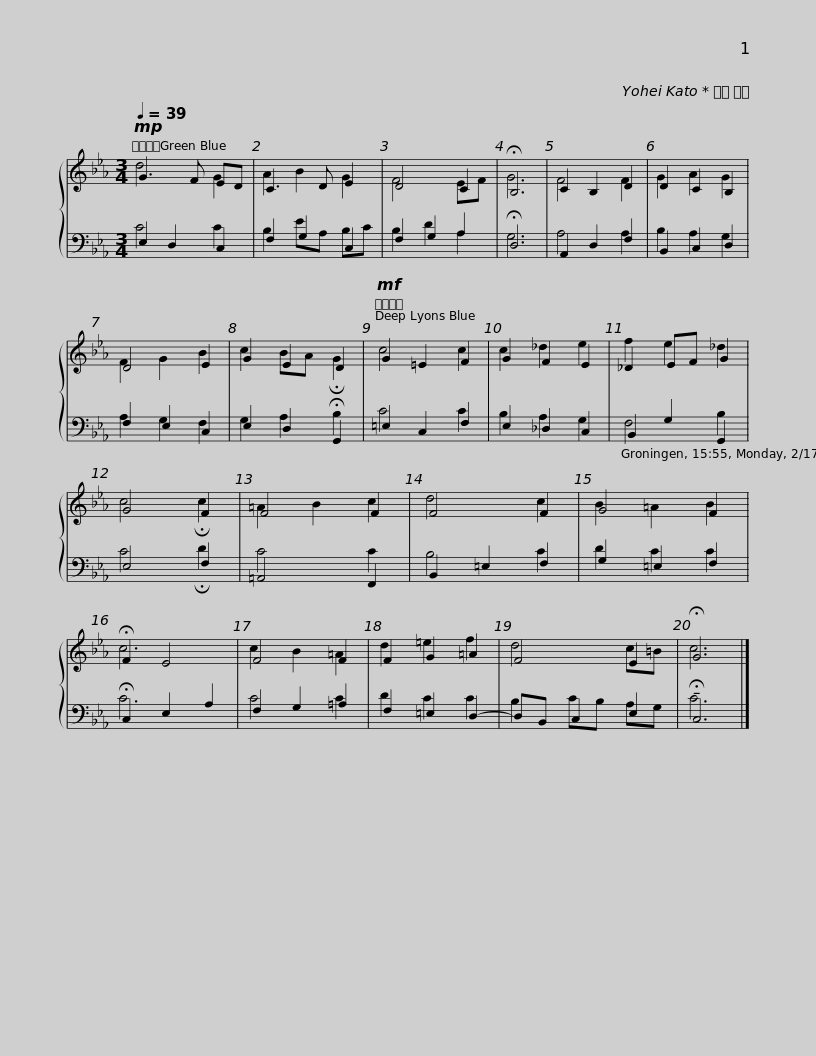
X:1
%%score { ( 1 2 ) | ( 3 4 ) }
L:1/8
Q:1/4=39
M:3/4
I:linebreak $
K:Eb
V:1 treble
V:2 treble
V:3 bass
V:4 bass
V:1
!mp! G3 F ED | C3 D E2 | D4 C2 | !fermata!B,6 | C2 B,2 D2 | %5
 D2 C2 B,2 | D4 E2 | G2 E2 D2 |!mf! G2 =E2 F2 | G2 F2 E2 |$ %10
 _D2 EF G2 | G4 F2 | F4 F2 | F4 F2 | G4 F2 | %15
 !fermata!F2 E4 | F4 F2 | F2 G2 =A2 | F4 E2 | !fermata!G6 |] %20
V:2
 d4 G2 | A2 B2 G2 | F4 EF | G6 | F4 F2 | %5
 G2 A2 G2 | F2 G2 B2 | c2 BA !fermata!G2 | c4 c2 | c2 _d2 e2 |$ %10
 f2 e2 _d2 | c4 !fermata!c2 | =A2 B2 c2 | d4 c2 | B2 =A2 B2 | %15
 c6 | c2 B2 =A2 | d2 =e2 f2 | d4 c=B | c6 |] %20
V:3
 E,2 D,2 C,2 | F,2 G,2 C,2 | F,2 G,2 A,2 | !fermata!D,6 | A,,2 D,2 F,2 | %5
 B,,2 C,2 D,2 | F,2 E,2 C,2 | E,2 D,2 !fermata!G,,2 | =E,2 C,2 F,2 | E,2 _D,2 C,2 |$ %10
 B,,2 G,2 G,,2 | E,4 F,2 | =A,,4 F,,2 | B,,2 =E,2 F,2 | G,2 =E,2 F,2 | %15
 !fermata!C,2 E,2 A,2 | F,2 G,2 =A,2 | F,2 =E,2 D,2- | D,B,, C,2 E,2 | !tenuto!!fermata!C,6 |] %20
V:4
 C4 C2 | B,2 EA, B,C | B,2 D2 A,2 | G,6 | A,4 A,2 | %5
 B,2 A,2 G,2 | A,2 G,2 F,2 | G,2 A,2 B,2 | C4 C2 | B,2 A,2 G,2 |$ %10
 F,4 B,2 | C4 !fermata!D2 | C4 C2 | B,4 C2 | D2 C2 C2 | %15
 C6 | C4 C2 | D2 C2 C2 | B,2 CB, A,G, | C6 |] %20
